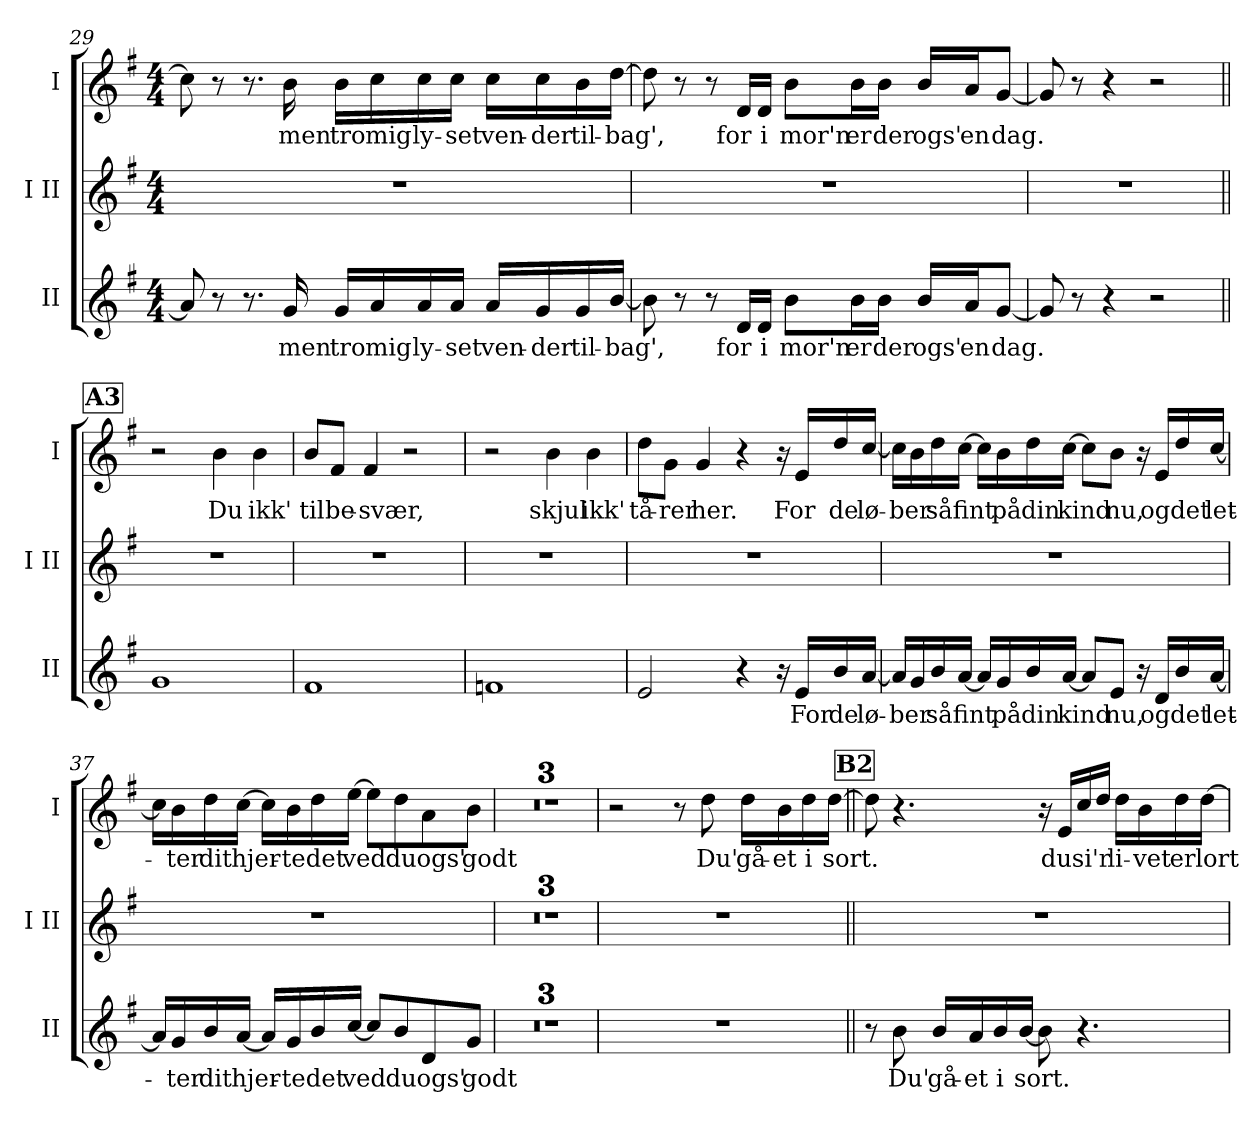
**kern	**text	**kern	**kern	**text
*part3	*part3	*part2	*part1	*part1
*staff3	*staff3	*staff2	*staff1	*staff1
*I"II	*	*I"I II	*I"I	*
*I'II	*	*I'I II	*I'I	*
*clefG2	*	*clefG2	*clefG2	*
*k[f#]	*	*k[f#]	*k[f#]	*
*M4/4	*	*M4/4	*M4/4	*
=29	=29	=29	=29	=29
8a/]	.	1r	8cc\]	.
8r	.	.	8r	.
8.r	.	.	8.r	.
!	!LO:LY:b	!	!	!LO:LY:b
16g/	men	.	16b\	men
!	!LO:LY:b	!	!	!LO:LY:b
16g/LL	tro	.	16b\LL	tro
!	!LO:LY:b	!	!	!LO:LY:b
16a/	mig	.	16cc\	mig
!	!LO:LY:b	!	!	!LO:LY:b
16a/	ly-	.	16cc\	ly-
!	!LO:LY:b	!	!	!LO:LY:b
16a/JJ	-set	.	16cc\JJ	-set
!	!LO:LY:b	!	!	!LO:LY:b
16a/LL	ven-	.	16cc\LL	ven-
!	!LO:LY:b	!	!	!LO:LY:b
16g/	-der	.	16cc\	-der
!	!LO:LY:b	!	!	!LO:LY:b
16g/	til-	.	16b\	til-
!	!LO:LY:b	!	!	!LO:LY:b
[16b/JJ	-bag',	.	[16dd\JJ	-bag',
!!LO:LB:g=z
=30	=30	=30	=30	=30
8b\]	.	1r	8dd\]	.
8r	.	.	8r	.
8r	.	.	8r	.
!	!LO:LY:b	!	!	!LO:LY:b
16d/LL	for	.	16d/LL	for
!	!LO:LY:b	!	!	!LO:LY:b
16d/JJ	i	.	16d/JJ	i
!	!LO:LY:b	!	!	!LO:LY:b
8b\L	mor'n	.	8b\L	mor'n
!	!LO:LY:b	!	!	!LO:LY:b
16b\L	er	.	16b\L	er
!	!LO:LY:b	!	!	!LO:LY:b
16b\JJ	der	.	16b\JJ	der
!	!LO:LY:b	!	!	!LO:LY:b
16b/LL	ogs'	.	16b/LL	ogs'
!	!LO:LY:b	!	!	!LO:LY:b
16a/J	en	.	16a/J	en
!	!LO:LY:b	!	!	!LO:LY:b
[8g/J	dag.	.	[8g/J	dag.
=31	=31	=31	=31	=31
8g/]	.	1r	8g/]	.
8r	.	.	8r	.
4r	.	.	4r	.
2r	.	.	2r	.
!!LO:REH:place=s1:a:B:cj:fs=14:t=A3
=32||	=32||	=32||	=32||	=32||
1g	.	1r	2r	.
!	!	!	!	!LO:LY:b
.	.	.	4b\	Du
!	!	!	!	!LO:LY:b
.	.	.	4b\	ikk'
=33	=33	=33	=33	=33
!	!	!	!	!LO:LY:b
1f#	.	1r	8b/L	til
!	!	!	!	!LO:LY:b
.	.	.	8f#/J	be-
!	!	!	!	!LO:LY:b
.	.	.	4f#/	-svær,
.	.	.	2r	.
!!LO:LB:g=z
=34	=34	=34	=34	=34
1fn	.	1r	2r	.
!	!	!	!	!LO:LY:b
.	.	.	4b\	skjul
!	!	!	!	!LO:LY:b
.	.	.	4b\	ikk'
=35	=35	=35	=35	=35
!	!	!	!	!LO:LY:b
2e/	.	1r	8dd\L	tå-
!	!	!	!	!LO:LY:b
.	.	.	8g\J	-rer
!	!	!	!	!LO:LY:b
.	.	.	4g/	her.
4r	.	.	4r	.
16r	.	.	16r	.
!	!LO:LY:b	!	!	!LO:LY:b
16e/LL	For	.	16e/LL	For
!	!LO:LY:b	!	!	!LO:LY:b
16b/	de	.	16dd/	de
!	!LO:LY:b	!	!	!LO:LY:b
[16a/JJ	lø-	.	[16cc/JJ	lø-
=36	=36	=36	=36	=36
16a/LL]	.	1r	16cc\LL]	.
!	!LO:LY:b	!	!	!LO:LY:b
16g/	-ber	.	16b\	-ber
!	!LO:LY:b	!	!	!LO:LY:b
16b/	så	.	16dd\	så
!	!LO:LY:b	!	!	!LO:LY:b
[16a/JJ	fint	.	[16cc\JJ	fint
16a/LL]	.	.	16cc\LL]	.
!	!LO:LY:b	!	!	!LO:LY:b
16g/	på	.	16b\	på
!	!LO:LY:b	!	!	!LO:LY:b
16b/	din	.	16dd\	din
!	!LO:LY:b	!	!	!LO:LY:b
[16a/JJ	kind	.	[16cc\JJ	kind
8a/L]	.	.	8cc\L]	.
!	!LO:LY:b	!	!	!LO:LY:b
8e/J	nu,	.	8b\J	nu,
16r	.	.	16r	.
!	!LO:LY:b	!	!	!LO:LY:b
16d/LL	og	.	16e/LL	og
!	!LO:LY:b	!	!	!LO:LY:b
16b/	det	.	16dd/	det
!	!LO:LY:b	!	!	!LO:LY:b
[16a/JJ	let-	.	[16cc/JJ	let-
!!LO:LB:g=z
=37	=37	=37	=37	=37
16a/LL]	.	1r	16cc\LL]	.
!	!LO:LY:b	!	!	!LO:LY:b
16g/	-ter	.	16b\	-ter
!	!LO:LY:b	!	!	!LO:LY:b
16b/	dit	.	16dd\	dit
!	!LO:LY:b	!	!	!LO:LY:b
[16a/JJ	hjer-	.	[16cc\JJ	hjer-
16a/LL]	.	.	16cc\LL]	.
!	!LO:LY:b	!	!	!LO:LY:b
16g/	-te	.	16b\	-te
!	!LO:LY:b	!	!	!LO:LY:b
16b/	det	.	16dd\	det
!	!LO:LY:b	!	!	!LO:LY:b
[16cc/JJ	ved	.	[16ee\JJ	ved
8cc/L]	.	.	8ee\L]	.
!	!LO:LY:b	!	!	!LO:LY:b
8b/	du	.	8dd\	du
!	!LO:LY:b	!	!	!LO:LY:b
8d/	ogs'	.	8a\	ogs'
!	!LO:LY:b	!	!	!LO:LY:b
8g/J	godt	.	8b\J	godt
=38	=38	=38	=38	=38
1r	.	1r	1r	.
=39	=39	=39	=39	=39
1r	.	1r	1r	.
=40	=40	=40	=40	=40
1r	.	1r	1r	.
=41	=41	=41	=41	=41
1r	.	1r	2r	.
.	.	.	8r	.
!	!	!	!	!LO:LY:b
.	.	.	8dd\	Du'
!	!	!	!	!LO:LY:b
.	.	.	16dd\LL	gå-
!	!	!	!	!LO:LY:b
.	.	.	16b\	-et
!	!	!	!	!LO:LY:b
.	.	.	16dd\	i
!	!	!	!	!LO:LY:b
.	.	.	[16dd\JJ	sort.
!!LO:LB:g=z
!!LO:REH:place=s1:a:B:cj:fs=14:t=B2
=42||	=42||	=42||	=42||	=42||
8r	.	1r	8dd\]	.
!	!LO:LY:b	!	!	!
8b\	Du'	.	4.r	.
!	!LO:LY:b	!	!	!
16b/LL	gå-	.	.	.
!	!LO:LY:b	!	!	!
16a/	-et	.	.	.
!	!LO:LY:b	!	!	!
16b/	i	.	.	.
!	!LO:LY:b	!	!	!
[16b/JJ	sort.	.	.	.
8b\]	.	.	16r	.
!	!	!	!	!LO:LY:b
.	.	.	16e/LL	du
!	!	!	!	!LO:LY:b
4.r	.	.	16cc/	si'r
.	.	.	16dd/JJ	.
!	!	!	!	!LO:LY:b
.	.	.	16dd\LL	li-
!	!	!	!	!LO:LY:b
.	.	.	16b\	-vet
!	!	!	!	!LO:LY:b
.	.	.	16dd\	er
!	!	!	!	!LO:LY:b
.	.	.	[16dd\JJ	lort
=	=	=	=	=
*-	*-	*-	*-	*-
